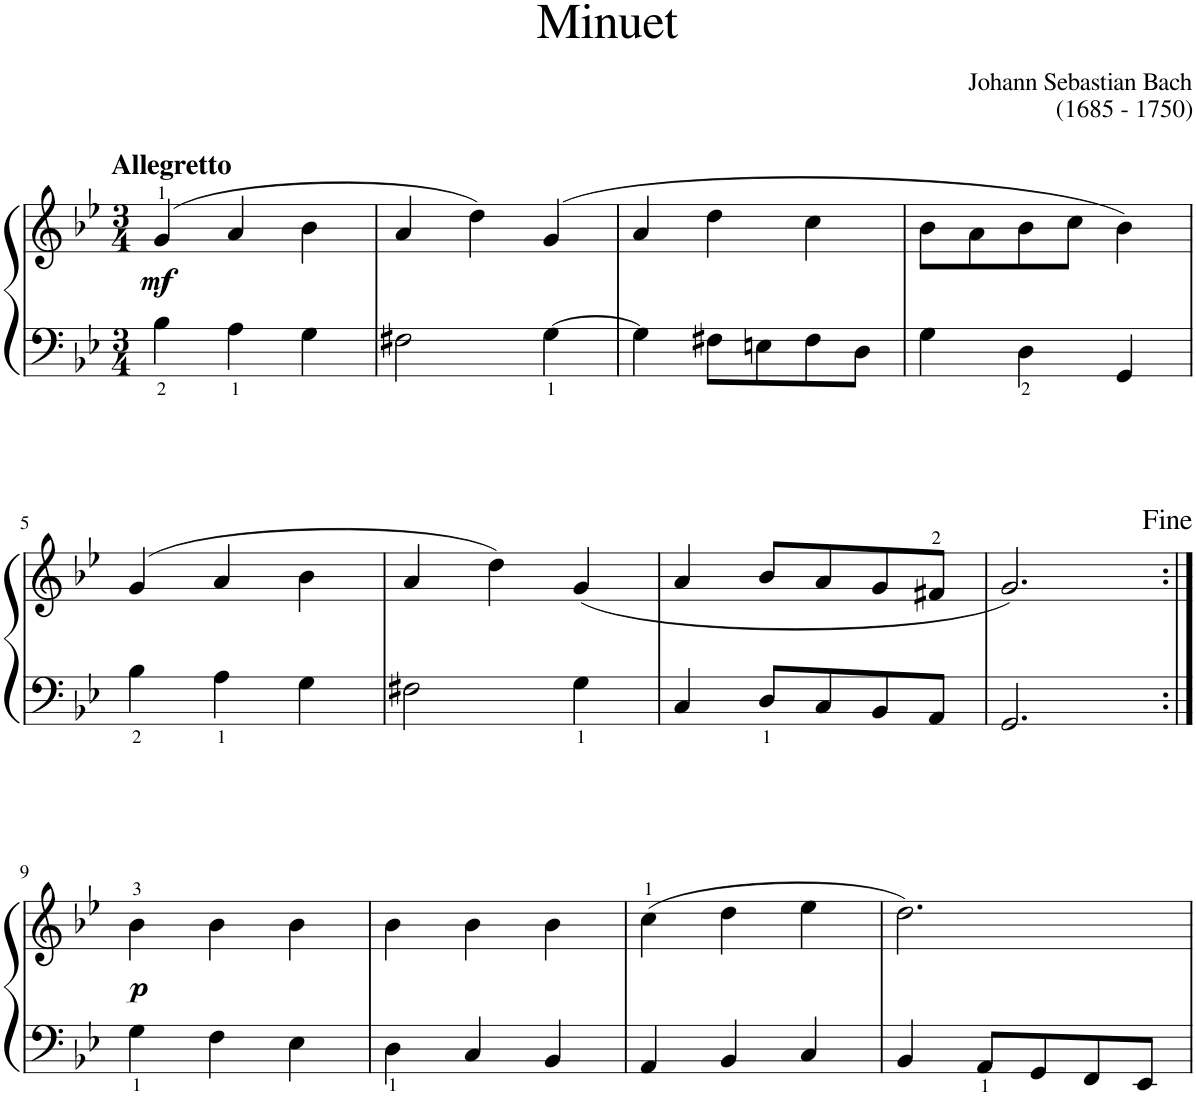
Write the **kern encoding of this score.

**kern	**kern	**dynam
*part1	*part1	*part1
*staff2	*staff1	*staff1/2
*I"Piano	*	*
*I'Pno	*	*
*clefF4	*clefG2	*
*k[b-e-]	*k[b-e-]	*
*M3/4	*M3/4	*
=1	=1	=1
!	!LO:TX:a:B:t=Allegretto	!
!	!	!LO:DY:b
4B-\	(4g/	mf
4A\	4a/	.
4G\	4b-\	.
=2	=2	=2
2F#X\	4a/	.
.	4dd\)	.
[4G\	(4g/	.
=3	=3	=3
4G\]	4a/	.
8F#X\L	4dd\	.
8En\	.	.
8F#\	4cc\	.
8D\J	.	.
=4	=4	=4
4G\	8b-\L	.
.	8a\	.
4D\	8b-\	.
.	8cc\J	.
4GG/	4b-\)	.
!!LO:LB:g=z
=5	=5	=5
4B-\	(4g/	.
4A\	4a/	.
4G\	4b-\	.
=6	=6	=6
2F#X\	4a/	.
.	4dd\)	.
4G\	(4g/	.
=7	=7	=7
4C/	4a/	.
8D/L	8b-/L	.
8C/	8a/	.
8BB-/	8g/	.
8AA/J	8f#X/J	.
=8	=8	=8
2.GG/	2.g/)	.
!!LO:LB:g=z
=9:|!	=9:|!	=9:|!
!	!	!LO:DY:b
4G\	4b-\	p
4F\	4b-\	.
4E-\	4b-\	.
=10	=10	=10
4D\	4b-\	.
4C/	4b-\	.
4BB-/	4b-\	.
=11	=11	=11
4AA/	(4cc\	.
4BB-/	4dd\	.
4C/	4ee-\	.
=12	=12	=12
4BB-/	2.dd\)	.
8AA/L	.	.
8GG/	.	.
8FF/	.	.
8EE-/J	.	.
=	=	=
*-	*-	*-
